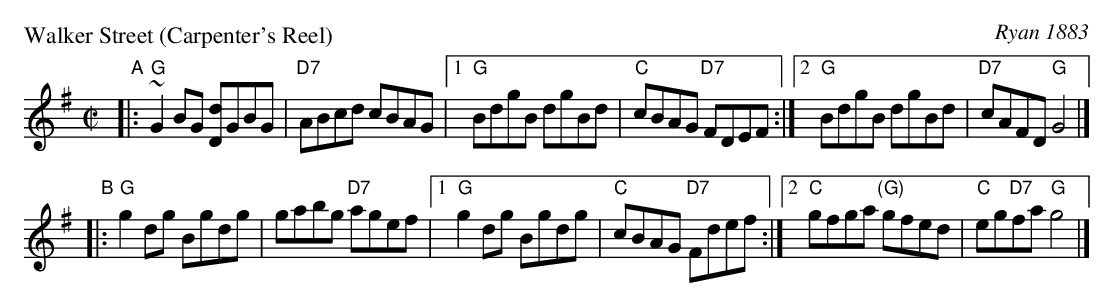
X:1
P: Walker Street (Carpenter's Reel)
O: Ryan 1883
M: C|
L: 1/8
K: G
"A"\
|: "G"~G2 BG [dD]GBG | "D7"ABcd cBAG |\
[1 "G"BdgB dgBd | "C"cBAG "D7"FDEF :|\
[2 "G"BdgB dgBd | "D7"cAFD "G"G4 |]
"B"\
|: "G"g2dg Bgdg | gabg "D7"agef |\
[1 "G"g2dg Bgdg | "C"cBAG "D7"Fdef :|\
[2 "C"gfga "(G)"gfed | "C"eg"D7"fa "G"g4 |]
